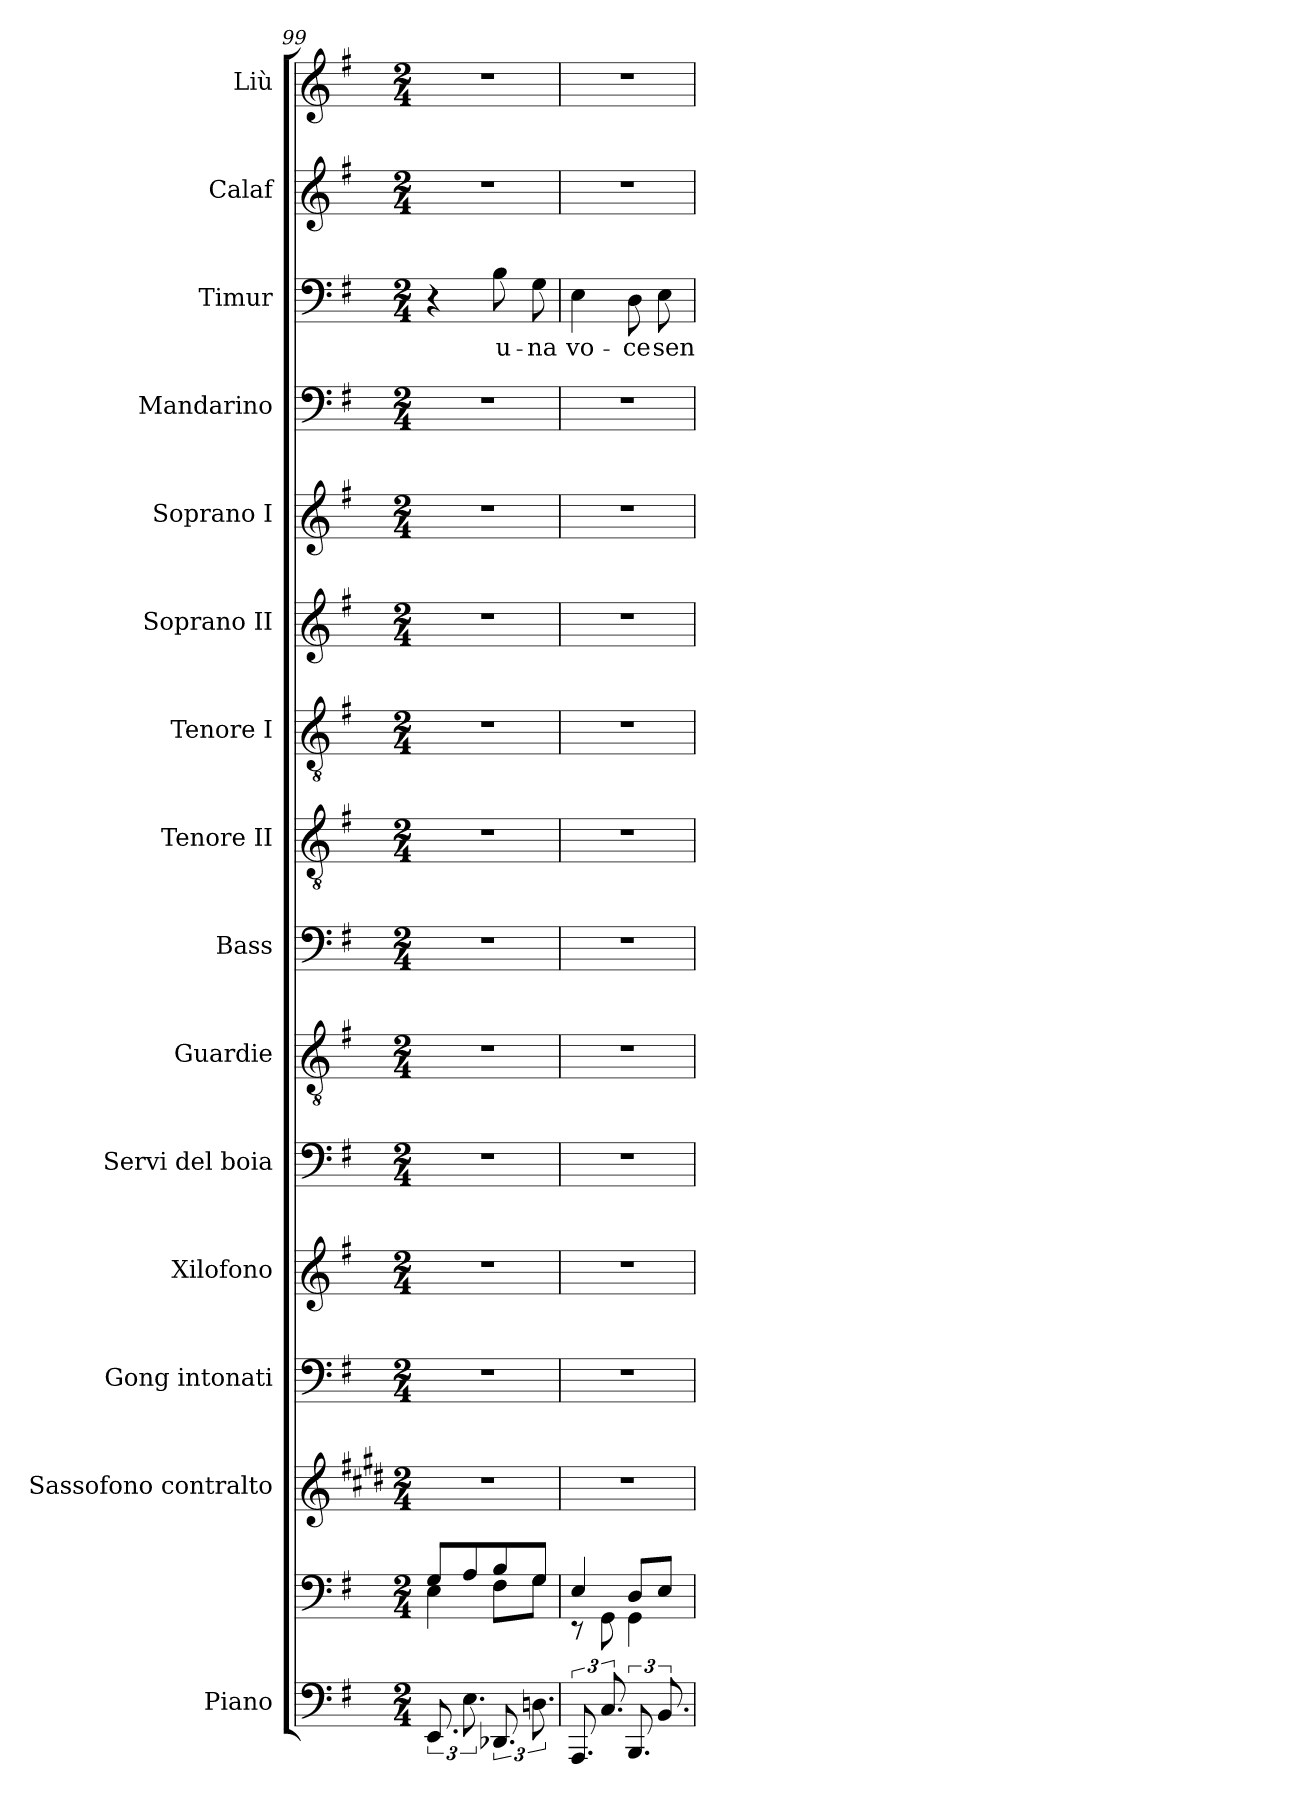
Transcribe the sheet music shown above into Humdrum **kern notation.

**kern	**kern	**kern	**kern	**kern	**kern	**kern	**kern	**kern	**kern	**kern	**kern	**kern	**kern	**text	**kern	**kern
*part15	*part15	*part14	*part13	*part12	*part11	*part10	*part9	*part8	*part7	*part6	*part5	*part4	*part3	*part3	*part2	*part1
*staff16	*staff15	*staff14	*staff13	*staff12	*staff11	*staff10	*staff9	*staff8	*staff7	*staff6	*staff5	*staff4	*staff3	*staff3	*staff2	*staff1
*I"Piano	*	*I"Sassofono contralto	*I"Gong intonati	*I"Xilofono	*I"Servi del boia	*I"Guardie	*I"Bass	*I"Tenore II	*I"Tenore I	*I"Soprano II	*I"Soprano I	*I"Mandarino	*I"Timur	*	*I"Calaf	*I"Liù
*I'Pno.	*	*	*I'Gong int.	*I'Xil.	*I'Ser.B.	*I'G.	*I'B.	*I'T. II	*I'T. I	*I'S. II	*I'S. I	*I'M.	*I'T.	*	*I'C.	*I'L.
*clefF4	*clefF4	*clefG2	*clefF4	*clefG2	*clefF4	*clefGv2	*clefF4	*clefGv2	*clefGv2	*clefG2	*clefG2	*clefF4	*clefF4	*	*clefG2	*clefG2
*	*	*ITrd5c9	*	*ITrd-7c-12	*	*	*	*	*	*	*	*	*	*	*	*
*k[f#]	*k[f#]	*k[f#]	*k[f#]	*k[f#]	*k[f#]	*k[f#]	*k[f#]	*k[f#]	*k[f#]	*k[f#]	*k[f#]	*k[f#]	*k[f#]	*	*k[f#]	*k[f#]
*M2/4	*M2/4	*M2/4	*M2/4	*M2/4	*M2/4	*M2/4	*M2/4	*M2/4	*M2/4	*M2/4	*M2/4	*M2/4	*M2/4	*	*M2/4	*M2/4
=99	=99	=99	=99	=99	=99	=99	=99	=99	=99	=99	=99	=99	=99	=99	=99	=99
*	*^	*	*	*	*	*	*	*	*	*	*	*	*	*	*	*
12.EE/	8G/L	4E\	2r	2r	2r	2r	2r	2r	2r	2r	2r	2r	2r	4r	.	2r	2r
12.E\	8A/	.	.	.	.	.	.	.	.	.	.	.	.	.	.	.	.
!	!	!	!	!	!	!	!	!	!	!	!	!	!	!	!LO:LY:b	!	!
12.DD-X/	8B/	8F#\L	.	.	.	.	.	.	.	.	.	.	.	8B\	u-	.	.
!	!	!	!	!	!	!	!	!	!	!	!	!	!	!	!LO:LY:b	!	!
12.Dn\	8G/J	8G\J	.	.	.	.	.	.	.	.	.	.	.	8G\	-na	.	.
!!LO:PB:g=z
=100	=100	=100	=100	=100	=100	=100	=100	=100	=100	=100	=100	=100	=100	=100	=100	=100	=100
!	!	!	!	!	!	!	!	!	!	!	!	!	!	!	!LO:LY:b	!	!
12.AAA/	4E/	8r	2r	2r	2r	2r	2r	2r	2r	2r	2r	2r	2r	4E\	vo-	2r	2r
12.C/	.	8GG\	.	.	.	.	.	.	.	.	.	.	.	.	.	.	.
!	!	!	!	!	!	!	!	!	!	!	!	!	!	!	!LO:LY:b	!	!
12.BBB/	8D/L	4GG\	.	.	.	.	.	.	.	.	.	.	.	8D\	-ce	.	.
!	!	!	!	!	!	!	!	!	!	!	!	!	!	!	!LO:LY:b	!	!
12.BB/	8E/J	.	.	.	.	.	.	.	.	.	.	.	.	8E\	sen-	.	.
*	*v	*v	*	*	*	*	*	*	*	*	*	*	*	*	*	*	*
=	=	=	=	=	=	=	=	=	=	=	=	=	=	=	=	=
*-	*-	*-	*-	*-	*-	*-	*-	*-	*-	*-	*-	*-	*-	*-	*-	*-
